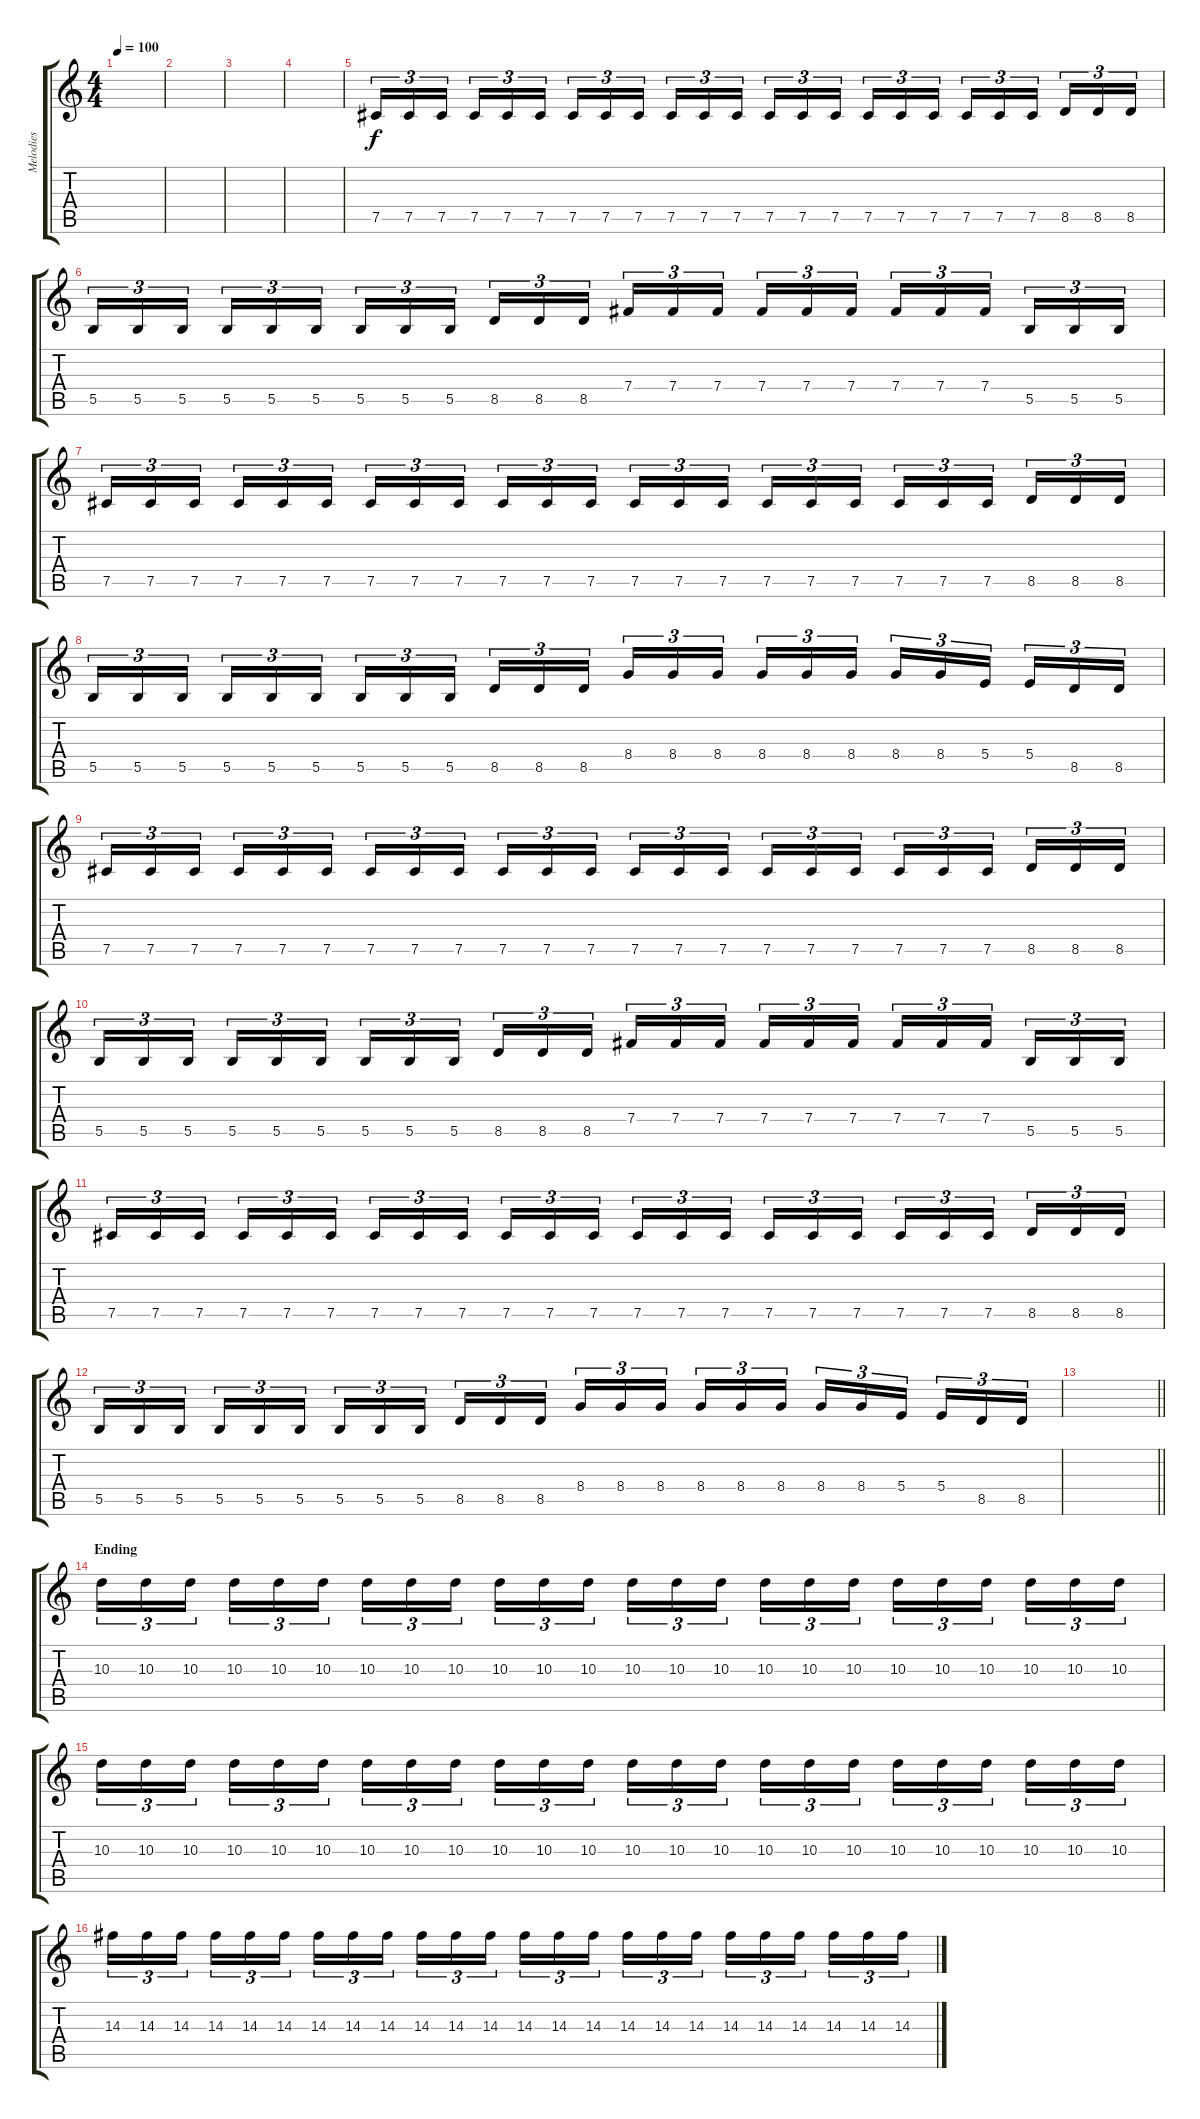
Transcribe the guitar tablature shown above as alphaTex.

\track ("Melodies" "Melodies") {instrument distortionguitar}
\staff {score tabs}
\tuning (Db4 Ab3 E3 B2 Gb2 Db2) {hide}
\ts (4 4)
\tempo 100
\clef g2
\ks c
|
|
|
|
7.5.16{tu (3 2)} 7.5.16{tu (3 2)} 7.5.16{tu (3 2) beam splitsecondary} 7.5.16{tu (3 2)} 7.5.16{tu (3 2)} 7.5.16{tu (3 2)} 7.5.16{tu (3 2)} 7.5.16{tu (3 2)} 7.5.16{tu (3 2) beam splitsecondary} 7.5.16{tu (3 2)} 7.5.16{tu (3 2)} 7.5.16{tu (3 2)} 7.5.16{tu (3 2)} 7.5.16{tu (3 2)} 7.5.16{tu (3 2) beam splitsecondary} 7.5.16{tu (3 2)} 7.5.16{tu (3 2)} 7.5.16{tu (3 2)} 7.5.16{tu (3 2)} 7.5.16{tu (3 2)} 7.5.16{tu (3 2) beam splitsecondary} 8.5.16{tu (3 2)} 8.5.16{tu (3 2)} 8.5.16{tu (3 2)} |
5.5.16{tu (3 2)} 5.5.16{tu (3 2)} 5.5.16{tu (3 2) beam splitsecondary} 5.5.16{tu (3 2)} 5.5.16{tu (3 2)} 5.5.16{tu (3 2)} 5.5.16{tu (3 2)} 5.5.16{tu (3 2)} 5.5.16{tu (3 2) beam splitsecondary} 8.5.16{tu (3 2)} 8.5.16{tu (3 2)} 8.5.16{tu (3 2)} 7.4.16{tu (3 2)} 7.4.16{tu (3 2)} 7.4.16{tu (3 2) beam splitsecondary} 7.4.16{tu (3 2)} 7.4.16{tu (3 2)} 7.4.16{tu (3 2)} 7.4.16{tu (3 2)} 7.4.16{tu (3 2)} 7.4.16{tu (3 2) beam splitsecondary} 5.5.16{tu (3 2)} 5.5.16{tu (3 2)} 5.5.16{tu (3 2)} |
7.5.16{tu (3 2)} 7.5.16{tu (3 2)} 7.5.16{tu (3 2) beam splitsecondary} 7.5.16{tu (3 2)} 7.5.16{tu (3 2)} 7.5.16{tu (3 2)} 7.5.16{tu (3 2)} 7.5.16{tu (3 2)} 7.5.16{tu (3 2) beam splitsecondary} 7.5.16{tu (3 2)} 7.5.16{tu (3 2)} 7.5.16{tu (3 2)} 7.5.16{tu (3 2)} 7.5.16{tu (3 2)} 7.5.16{tu (3 2) beam splitsecondary} 7.5.16{tu (3 2)} 7.5.16{tu (3 2)} 7.5.16{tu (3 2)} 7.5.16{tu (3 2)} 7.5.16{tu (3 2)} 7.5.16{tu (3 2) beam splitsecondary} 8.5.16{tu (3 2)} 8.5.16{tu (3 2)} 8.5.16{tu (3 2)} |
5.5.16{tu (3 2)} 5.5.16{tu (3 2)} 5.5.16{tu (3 2) beam splitsecondary} 5.5.16{tu (3 2)} 5.5.16{tu (3 2)} 5.5.16{tu (3 2)} 5.5.16{tu (3 2)} 5.5.16{tu (3 2)} 5.5.16{tu (3 2) beam splitsecondary} 8.5.16{tu (3 2)} 8.5.16{tu (3 2)} 8.5.16{tu (3 2)} 8.4.16{tu (3 2)} 8.4.16{tu (3 2)} 8.4.16{tu (3 2) beam splitsecondary} 8.4.16{tu (3 2)} 8.4.16{tu (3 2)} 8.4.16{tu (3 2)} 8.4.16{tu (3 2)} 8.4.16{tu (3 2)} 5.4.16{tu (3 2) beam splitsecondary} 5.4.16{tu (3 2)} 8.5.16{tu (3 2)} 8.5.16{tu (3 2)} |
7.5.16{tu (3 2)} 7.5.16{tu (3 2)} 7.5.16{tu (3 2) beam splitsecondary} 7.5.16{tu (3 2)} 7.5.16{tu (3 2)} 7.5.16{tu (3 2)} 7.5.16{tu (3 2)} 7.5.16{tu (3 2)} 7.5.16{tu (3 2) beam splitsecondary} 7.5.16{tu (3 2)} 7.5.16{tu (3 2)} 7.5.16{tu (3 2)} 7.5.16{tu (3 2)} 7.5.16{tu (3 2)} 7.5.16{tu (3 2) beam splitsecondary} 7.5.16{tu (3 2)} 7.5.16{tu (3 2)} 7.5.16{tu (3 2)} 7.5.16{tu (3 2)} 7.5.16{tu (3 2)} 7.5.16{tu (3 2) beam splitsecondary} 8.5.16{tu (3 2)} 8.5.16{tu (3 2)} 8.5.16{tu (3 2)} |
5.5.16{tu (3 2)} 5.5.16{tu (3 2)} 5.5.16{tu (3 2) beam splitsecondary} 5.5.16{tu (3 2)} 5.5.16{tu (3 2)} 5.5.16{tu (3 2)} 5.5.16{tu (3 2)} 5.5.16{tu (3 2)} 5.5.16{tu (3 2) beam splitsecondary} 8.5.16{tu (3 2)} 8.5.16{tu (3 2)} 8.5.16{tu (3 2)} 7.4.16{tu (3 2)} 7.4.16{tu (3 2)} 7.4.16{tu (3 2) beam splitsecondary} 7.4.16{tu (3 2)} 7.4.16{tu (3 2)} 7.4.16{tu (3 2)} 7.4.16{tu (3 2)} 7.4.16{tu (3 2)} 7.4.16{tu (3 2) beam splitsecondary} 5.5.16{tu (3 2)} 5.5.16{tu (3 2)} 5.5.16{tu (3 2)} |
7.5.16{tu (3 2)} 7.5.16{tu (3 2)} 7.5.16{tu (3 2) beam splitsecondary} 7.5.16{tu (3 2)} 7.5.16{tu (3 2)} 7.5.16{tu (3 2)} 7.5.16{tu (3 2)} 7.5.16{tu (3 2)} 7.5.16{tu (3 2) beam splitsecondary} 7.5.16{tu (3 2)} 7.5.16{tu (3 2)} 7.5.16{tu (3 2)} 7.5.16{tu (3 2)} 7.5.16{tu (3 2)} 7.5.16{tu (3 2) beam splitsecondary} 7.5.16{tu (3 2)} 7.5.16{tu (3 2)} 7.5.16{tu (3 2)} 7.5.16{tu (3 2)} 7.5.16{tu (3 2)} 7.5.16{tu (3 2) beam splitsecondary} 8.5.16{tu (3 2)} 8.5.16{tu (3 2)} 8.5.16{tu (3 2)} |
5.5.16{tu (3 2)} 5.5.16{tu (3 2)} 5.5.16{tu (3 2) beam splitsecondary} 5.5.16{tu (3 2)} 5.5.16{tu (3 2)} 5.5.16{tu (3 2)} 5.5.16{tu (3 2)} 5.5.16{tu (3 2)} 5.5.16{tu (3 2) beam splitsecondary} 8.5.16{tu (3 2)} 8.5.16{tu (3 2)} 8.5.16{tu (3 2)} 8.4.16{tu (3 2)} 8.4.16{tu (3 2)} 8.4.16{tu (3 2) beam splitsecondary} 8.4.16{tu (3 2)} 8.4.16{tu (3 2)} 8.4.16{tu (3 2)} 8.4.16{tu (3 2)} 8.4.16{tu (3 2)} 5.4.16{tu (3 2) beam splitsecondary} 5.4.16{tu (3 2)} 8.5.16{tu (3 2)} 8.5.16{tu (3 2)} |
\barLineRight lightlight
|
\section ("" "Ending")
10.3.16{tu (3 2)} 10.3.16{tu (3 2)} 10.3.16{tu (3 2) beam splitsecondary} 10.3.16{tu (3 2)} 10.3.16{tu (3 2)} 10.3.16{tu (3 2)} 10.3.16{tu (3 2)} 10.3.16{tu (3 2)} 10.3.16{tu (3 2) beam splitsecondary} 10.3.16{tu (3 2)} 10.3.16{tu (3 2)} 10.3.16{tu (3 2)} 10.3.16{tu (3 2)} 10.3.16{tu (3 2)} 10.3.16{tu (3 2) beam splitsecondary} 10.3.16{tu (3 2)} 10.3.16{tu (3 2)} 10.3.16{tu (3 2)} 10.3.16{tu (3 2)} 10.3.16{tu (3 2)} 10.3.16{tu (3 2) beam splitsecondary} 10.3.16{tu (3 2)} 10.3.16{tu (3 2)} 10.3.16{tu (3 2)} |
10.3.16{tu (3 2)} 10.3.16{tu (3 2)} 10.3.16{tu (3 2) beam splitsecondary} 10.3.16{tu (3 2)} 10.3.16{tu (3 2)} 10.3.16{tu (3 2)} 10.3.16{tu (3 2)} 10.3.16{tu (3 2)} 10.3.16{tu (3 2) beam splitsecondary} 10.3.16{tu (3 2)} 10.3.16{tu (3 2)} 10.3.16{tu (3 2)} 10.3.16{tu (3 2)} 10.3.16{tu (3 2)} 10.3.16{tu (3 2) beam splitsecondary} 10.3.16{tu (3 2)} 10.3.16{tu (3 2)} 10.3.16{tu (3 2)} 10.3.16{tu (3 2)} 10.3.16{tu (3 2)} 10.3.16{tu (3 2) beam splitsecondary} 10.3.16{tu (3 2)} 10.3.16{tu (3 2)} 10.3.16{tu (3 2)} |
14.3.16{tu (3 2)} 14.3.16{tu (3 2)} 14.3.16{tu (3 2) beam splitsecondary} 14.3.16{tu (3 2)} 14.3.16{tu (3 2)} 14.3.16{tu (3 2)} 14.3.16{tu (3 2)} 14.3.16{tu (3 2)} 14.3.16{tu (3 2) beam splitsecondary} 14.3.16{tu (3 2)} 14.3.16{tu (3 2)} 14.3.16{tu (3 2)} 14.3.16{tu (3 2)} 14.3.16{tu (3 2)} 14.3.16{tu (3 2) beam splitsecondary} 14.3.16{tu (3 2)} 14.3.16{tu (3 2)} 14.3.16{tu (3 2)} 14.3.16{tu (3 2)} 14.3.16{tu (3 2)} 14.3.16{tu (3 2) beam splitsecondary} 14.3.16{tu (3 2)} 14.3.16{tu (3 2)} 14.3.16{tu (3 2)}
